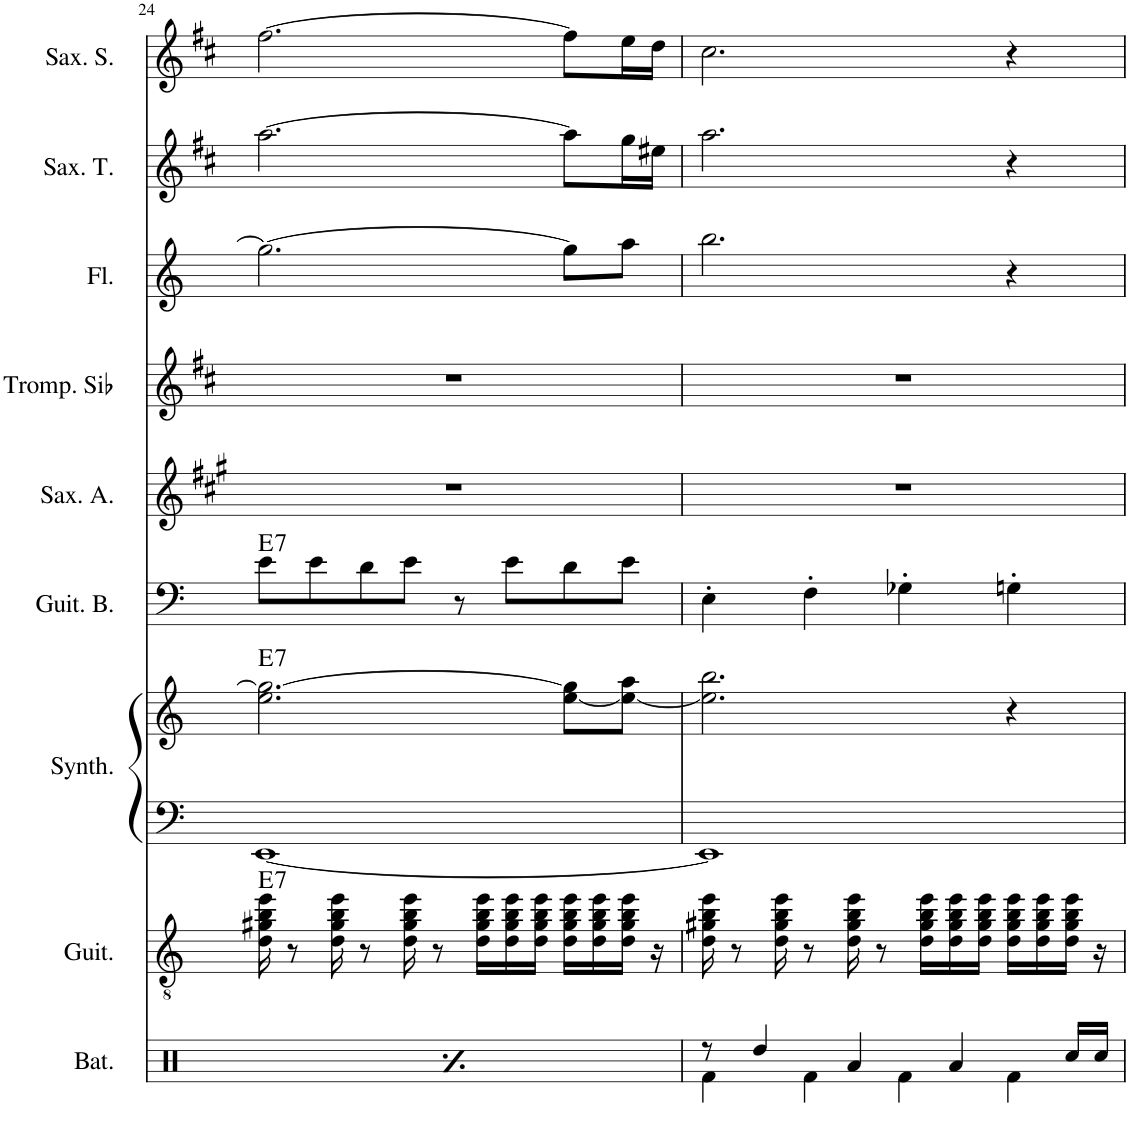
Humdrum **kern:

**kern	**kern	**harte	**kern	**kern	**harte	**kern	**harte	**kern	**kern	**kern	**kern	**kern
*part9	*part8	*part8	*part7	*part7	*part7	*part6	*part6	*part5	*part4	*part3	*part2	*part1
*staff10	*staff9	*	*staff8	*staff7	*	*staff6	*	*staff5	*staff4	*staff3	*staff2	*staff1
*I"Batterie	*I"Guitare Classique	*	*I"Synthétiseur d'instruments à cordes	*	*	*I"Guitare Basse	*	*I"Saxophone Alto	*I"Trompette en Sib	*I"Flûte	*I"Saxophone Ténor	*I"Saxophone Soprano
*I'Bat.	*I'Guit.	*	*I'Synth.	*	*	*I'Guit. B.	*	*I'Sax. A.	*I'Tromp. Sib	*I'Fl.	*I'Sax. T.	*I'Sax. S.
!!LO:PB:g=z
*clefX	*clefGv2	*	*clefF4	*clefG2	*	*clefF4	*	*clefG2	*clefG2	*clefG2	*clefG2	*clefG2
*	*	*	*	*	*	*Trd7c12	*	*Trd5c9	*Trd1c2	*	*Trd8c14	*Trd1c2
*k[]	*k[]	*	*k[]	*k[]	*	*k[]	*	*k[f#c#g#]	*k[f#c#]	*k[]	*k[f#c#]	*k[f#c#]
*M4/4	*M4/4	*	*M4/4	*M4/4	*	*M4/4	*	*M4/4	*M4/4	*M4/4	*M4/4	*M4/4
=24	=24	=24	=24	=24	=24	=24	=24	=24	=24	=24	=24	=24
*^	*	*	*	*	*	*	*	*	*	*	*	*
!	!	!	!LO:H:kt=7	!	!	!LO:H:kt=7	!	!LO:H:kt=7	!	!	!	!	!
16Rgg/LL	4Rf\	16d\ 16g#X\ 16b\ 16ee\	E:7	[1EE	2.ee\ 2.gg#\_	E:7	8e\L	E:7	1r	1r	2.gg#\_	[2.aa\	[2.ff#\
16Rgg/	.	8r	.	.	.	.	.	.	.	.	.	.	.
16Rgg/	.	.	.	.	.	.	8e\	.	.	.	.	.	.
16Rgg/JJ	.	16d\ 16g#\ 16b\ 16ee\	.	.	.	.	.	.	.	.	.	.	.
16Rcc/LL	4Rf\	8r	.	.	.	.	8d\	.	.	.	.	.	.
16Rgg/	.	.	.	.	.	.	.	.	.	.	.	.	.
16Rgg/	.	16d\ 16g#\ 16b\ 16ee\	.	.	.	.	8e\J	.	.	.	.	.	.
16Rgg/JJ	.	8r	.	.	.	.	.	.	.	.	.	.	.
16Rgg/LL	4Rf\	.	.	.	.	.	8r	.	.	.	.	.	.
16Rgg/	.	16d\ 16g#\ 16b\ 16ee\LL	.	.	.	.	.	.	.	.	.	.	.
16Rgg/	.	16d\ 16g#\ 16b\ 16ee\	.	.	.	.	8e\L	.	.	.	.	.	.
16Rgg/JJ	.	16d\ 16g#\ 16b\ 16ee\JJ	.	.	.	.	.	.	.	.	.	.	.
16Rcc/LL	4Rf\	16d\ 16g#\ 16b\ 16ee\LL	.	.	[8ee\ 8gg#\]L	.	8d\	.	.	.	8gg#\L]	8aa\L]	8ff#\L]
16Rgg/	.	16d\ 16g#\ 16b\ 16ee\	.	.	.	.	.	.	.	.	.	.	.
[16Ree/	.	16d\ 16g#\ 16b\ 16ee\JJ	.	.	8ee\_ 8aa\J	.	8e\J	.	.	.	8aa\J	16gg\L	16ee\L
16Ree/JJ]	.	16r	.	.	.	.	.	.	.	.	.	16ee#X\JJ	16dd\JJ
=25	=25	=25	=25	=25	=25	=25	=25	=25	=25	=25	=25	=25	=25
8r	4Rf\	16d\ 16g#X\ 16b\ 16ee\	.	1EE]	2.ee\] 2.bb\	.	4E'\	.	1r	1r	2.bb\	2.aa\	2.cc#\
.	.	8r	.	.	.	.	.	.	.	.	.	.	.
4Rdd/	.	.	.	.	.	.	.	.	.	.	.	.	.
.	.	16d\ 16g#\ 16b\ 16ee\	.	.	.	.	.	.	.	.	.	.	.
.	4Rf\	8r	.	.	.	.	4F'\	.	.	.	.	.	.
4Ra/	.	16d\ 16g#\ 16b\ 16ee\	.	.	.	.	.	.	.	.	.	.	.
.	.	8r	.	.	.	.	.	.	.	.	.	.	.
.	4Rf\	.	.	.	.	.	4G-X'\	.	.	.	.	.	.
.	.	16d\ 16g#\ 16b\ 16ee\LL	.	.	.	.	.	.	.	.	.	.	.
4Ra/	.	16d\ 16g#\ 16b\ 16ee\	.	.	.	.	.	.	.	.	.	.	.
.	.	16d\ 16g#\ 16b\ 16ee\JJ	.	.	.	.	.	.	.	.	.	.	.
.	4Rf\	16d\ 16g#\ 16b\ 16ee\LL	.	.	4r	.	4Gn'\	.	.	.	4r	4r	4r
.	.	16d\ 16g#\ 16b\ 16ee\	.	.	.	.	.	.	.	.	.	.	.
16Rcc/LL	.	16d\ 16g#\ 16b\ 16ee\JJ	.	.	.	.	.	.	.	.	.	.	.
16Rcc/JJ	.	16r	.	.	.	.	.	.	.	.	.	.	.
*v	*v	*	*	*	*	*	*	*	*	*	*	*	*
=	=	=	=	=	=	=	=	=	=	=	=	=
*-	*-	*-	*-	*-	*-	*-	*-	*-	*-	*-	*-	*-
